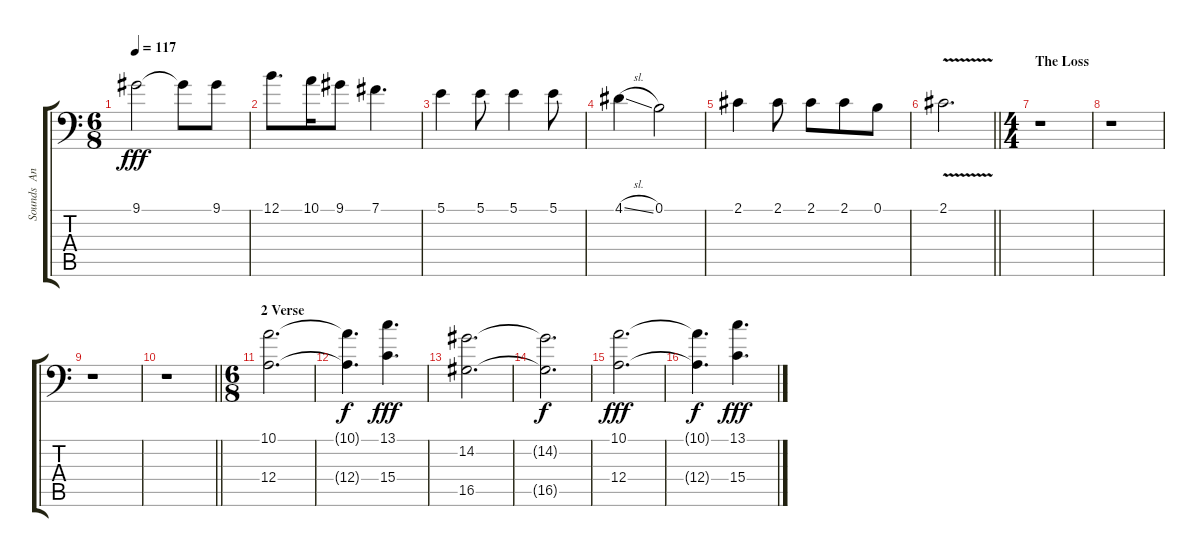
\track ("Sounds  And Vokal" "Sounds  An") {instrument lead1square}
\staff {score tabs}
\tuning (B3 Gb3 D3 A2 E2 A1) {hide}
\ts (6 8)
\tempo 117
\clef f4
\ks c
9.1.2{dy fff} 9.1{t}.8 9.1.8 |
12.1.8{d} 10.1.16 9.1.8 7.1.4{d} |
5.1.4 5.1.8 5.1.4 5.1.8 |
4.1{sl}.4 0.1.2 |
2.1.4 2.1.8 2.1.8 2.1.8 0.1.8 |
\barLineRight lightlight
2.1{v}.2{d} |
\ts (4 4)
\section ("" "The Loss")
r.1 |
r.1 |
r.1 |
\barLineRight lightlight
r.1 |
\ts (6 8)
\section ("" "2 Verse ")
(10.1 12.4).2{d volume 13 instrument stringensemble1} |
(10.1{t} 12.4{t}).4{d dy f} (13.1 15.4).4{d dy fff} |
(14.2 16.5).2{d} |
(14.2{t} 16.5{t}).2{d dy f} |
(10.1 12.4).2{d dy fff} |
(10.1{t} 12.4{t}).4{d dy f} (13.1 15.4).4{d dy fff}
